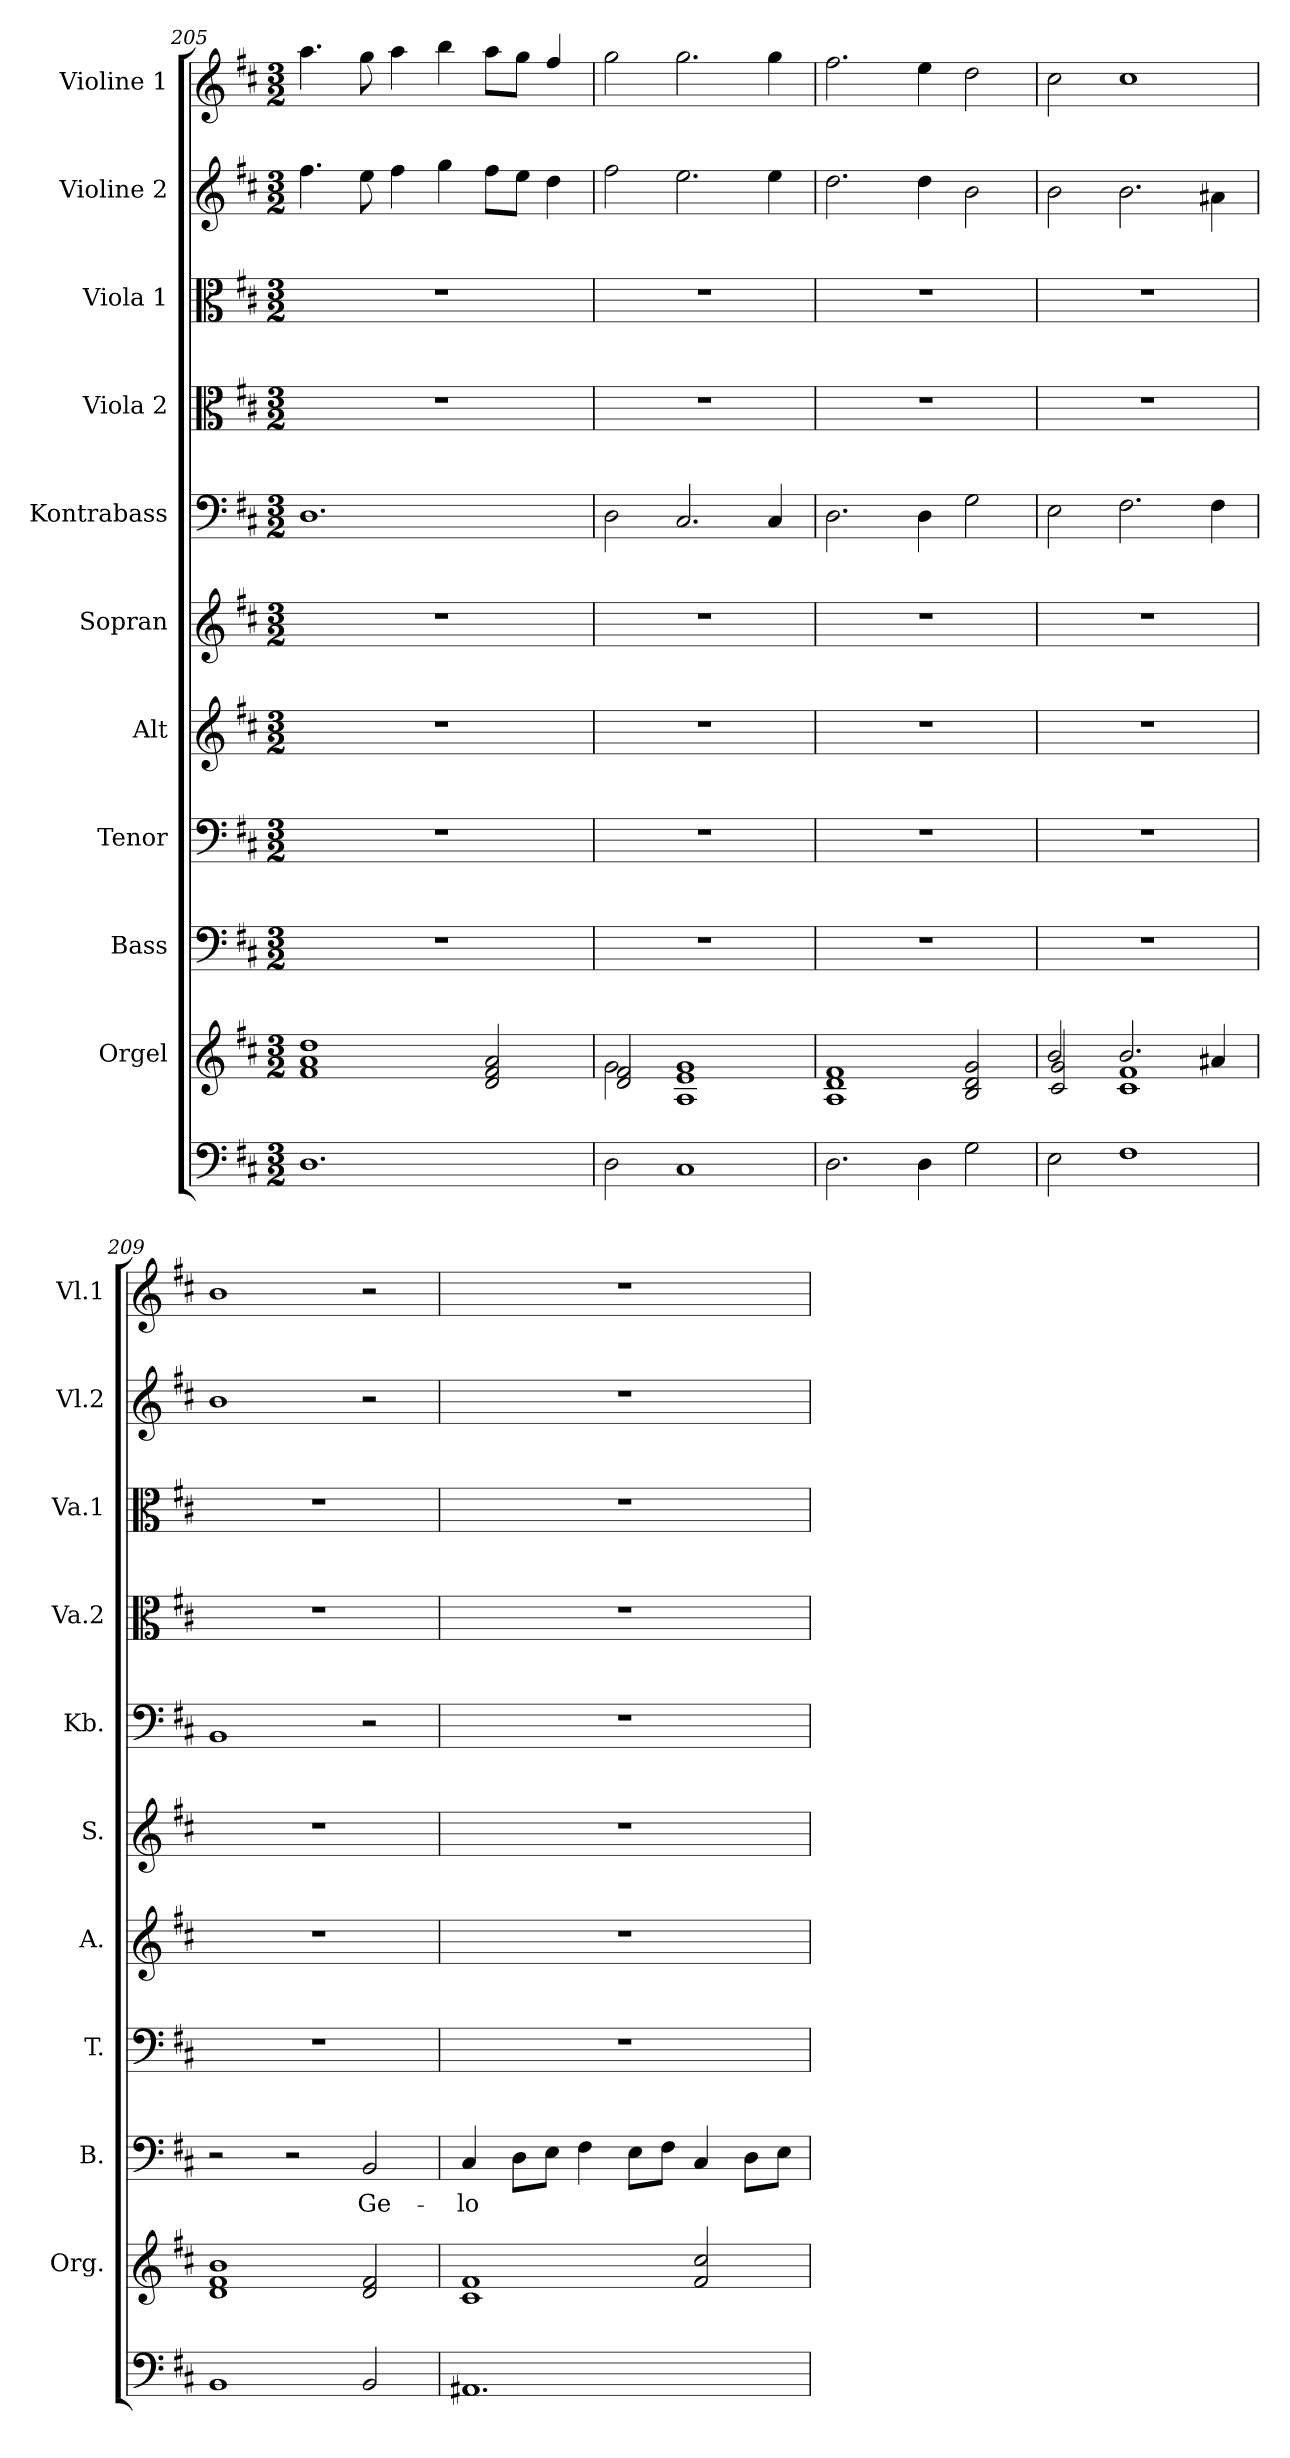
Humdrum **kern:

**kern	**kern	**kern	**text	**kern	**kern	**kern	**kern	**kern	**kern	**kern	**kern
*part11	*part10	*part9	*part9	*part8	*part7	*part6	*part5	*part4	*part3	*part2	*part1
*staff11	*staff10	*staff9	*staff9	*staff8	*staff7	*staff6	*staff5	*staff4	*staff3	*staff2	*staff1
*	*I"Orgel	*I"Bass	*	*I"Tenor	*I"Alt	*I"Sopran	*I"Kontrabass	*I"Viola 2	*I"Viola 1	*I"Violine 2	*I"Violine 1
*	*I'Org.	*I'B.	*	*I'T.	*I'A.	*I'S.	*I'Kb.	*I'Va.2	*I'Va.1	*I'Vl.2	*I'Vl.1
*clefF4	*clefG2	*clefF4	*	*clefF4	*clefG2	*clefG2	*clefF4	*clefC3	*clefC3	*clefG2	*clefG2
*k[f#c#]	*k[f#c#]	*k[f#c#]	*	*k[f#c#]	*k[f#c#]	*k[f#c#]	*k[f#c#]	*k[f#c#]	*k[f#c#]	*k[f#c#]	*k[f#c#]
*D:	*D:	*D:	*	*D:	*D:	*D:	*D:	*D:	*D:	*D:	*D:
*M3/2	*M3/2	*M3/2	*	*M3/2	*M3/2	*M3/2	*M3/2	*M3/2	*M3/2	*M3/2	*M3/2
=205	=205	=205	=205	=205	=205	=205	=205	=205	=205	=205	=205
1.D	1f# 1a 1dd	1.r	.	1.r	1.r	1.r	1.D	1.r	1.r	4.ff#\	4.aa\
.	.	.	.	.	.	.	.	.	.	8ee\	8gg\
.	.	.	.	.	.	.	.	.	.	4ff#\	4aa\
.	.	.	.	.	.	.	.	.	.	4gg\	4bb\
.	2d/ 2f#/ 2a/	.	.	.	.	.	.	.	.	8ff#\L	8aa\L
.	.	.	.	.	.	.	.	.	.	8ee\J	8gg\J
.	.	.	.	.	.	.	.	.	.	4dd\	4ff#/
=206	=206	=206	=206	=206	=206	=206	=206	=206	=206	=206	=206
*	*^	*	*	*	*	*	*	*	*	*	*
2D\	2g\	2d/ 2f#/	1.r	.	1.r	1.r	1.r	2D\	1.r	1.r	2ff#\	2gg\
1C#	1A 1e 1g	1ryy	.	.	.	.	.	2.C#/	.	.	2.ee\	2.gg\
.	.	.	.	.	.	.	.	4C#/	.	.	4ee\	4gg\
*	*v	*v	*	*	*	*	*	*	*	*	*	*
!!LO:PB:g=z
=207	=207	=207	=207	=207	=207	=207	=207	=207	=207	=207	=207
2.D\	1A 1d 1f#	1.r	.	1.r	1.r	1.r	2.D\	1.r	1.r	2.dd\	2.ff#\
4D\	.	.	.	.	.	.	4D\	.	.	4dd\	4ee\
2G\	2B/ 2d/ 2g/	.	.	.	.	.	2G\	.	.	2b\	2dd\
=208	=208	=208	=208	=208	=208	=208	=208	=208	=208	=208	=208
*	*^	*	*	*	*	*	*	*	*	*	*
2E\	2b/	2c#/ 2g/	1.r	.	1.r	1.r	1.r	2E\	1.r	1.r	2b\	2cc#\
1F#	2.b/	1c# 1f#	.	.	.	.	.	2.F#\	.	.	2.b\	1cc#
.	4a#X/	.	.	.	.	.	.	4F#\	.	.	4a#X\	.
*	*v	*v	*	*	*	*	*	*	*	*	*	*
=209	=209	=209	=209	=209	=209	=209	=209	=209	=209	=209	=209
1BB	1d 1f# 1b	2r	.	1.r	1.r	1.r	1BB	1.r	1.r	1b	1b
.	.	2r	.	.	.	.	.	.	.	.	.
!	!	!	!LO:LY:b	!	!	!	!	!	!	!	!
2BB/	2d/ 2f#/	2BB/	Ge-	.	.	.	2r	.	.	2r	2r
=210	=210	=210	=210	=210	=210	=210	=210	=210	=210	=210	=210
*	*^	*	*	*	*	*	*	*	*	*	*
!	!	!	!	!LO:LY:b	!	!	!	!	!	!	!	!
1.AA#X	1f#	1c#	4C#/	-lo	1.r	1.r	1.r	1.r	1.r	1.r	1.r	1.r
.	.	.	8D\L	.	.	.	.	.	.	.	.	.
.	.	.	8E\J	.	.	.	.	.	.	.	.	.
.	.	.	4F#\	.	.	.	.	.	.	.	.	.
.	.	.	8E\L	.	.	.	.	.	.	.	.	.
.	.	.	8F#\J	.	.	.	.	.	.	.	.	.
.	2f#/ 2cc#/	2ryy	4C#/	.	.	.	.	.	.	.	.	.
.	.	.	8D\L	.	.	.	.	.	.	.	.	.
.	.	.	8E\J	.	.	.	.	.	.	.	.	.
*	*v	*v	*	*	*	*	*	*	*	*	*	*
=	=	=	=	=	=	=	=	=	=	=	=
*-	*-	*-	*-	*-	*-	*-	*-	*-	*-	*-	*-
